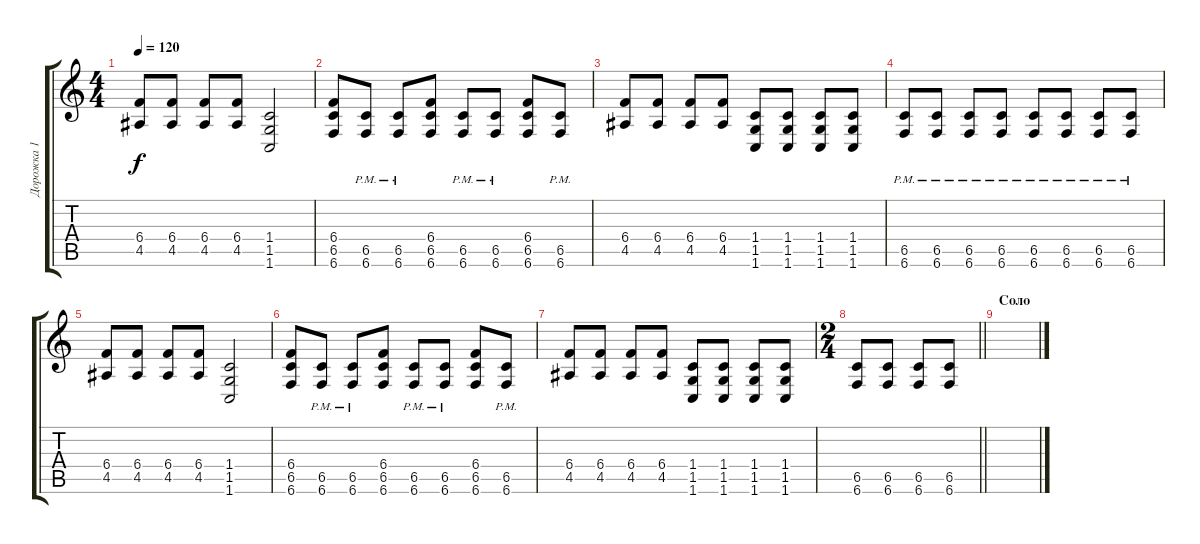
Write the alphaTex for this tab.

\track ("Дорожка 1" "Дорожка 1") {instrument distortionguitar}
\staff {score tabs}
\tuning (Db4 Ab3 E3 B2 Gb2 B1) {hide}
\ts (4 4)
\tempo 120
\clef g2
\ks c
(6.4 4.5).8{dy f} (6.4 4.5).8 (6.4 4.5).8 (6.4 4.5).8 (1.4 1.5 1.6).2 |
(6.4 6.5 6.6).8 (6.5{pm} 6.6{pm}).8 (6.5{pm} 6.6{pm}).8 (6.4 6.5 6.6).8 (6.5{pm} 6.6{pm}).8 (6.5{pm} 6.6{pm}).8 (6.4 6.5 6.6).8 (6.5{pm} 6.6{pm}).8 |
(6.4 4.5).8 (6.4 4.5).8 (6.4 4.5).8 (6.4 4.5).8 (1.4 1.5 1.6).8 (1.4 1.5 1.6).8 (1.4 1.5 1.6).8 (1.4 1.5 1.6).8 |
(6.5{pm} 6.6{pm}).8 (6.5{pm} 6.6{pm}).8 (6.5{pm} 6.6{pm}).8 (6.5{pm} 6.6{pm}).8 (6.5{pm} 6.6{pm}).8 (6.5{pm} 6.6{pm}).8 (6.5{pm} 6.6{pm}).8 (6.5{pm} 6.6{pm}).8 |
(6.4 4.5).8 (6.4 4.5).8 (6.4 4.5).8 (6.4 4.5).8 (1.4 1.5 1.6).2 |
(6.4 6.5 6.6).8 (6.5{pm} 6.6{pm}).8 (6.5{pm} 6.6{pm}).8 (6.4 6.5 6.6).8 (6.5{pm} 6.6{pm}).8 (6.5{pm} 6.6{pm}).8 (6.4 6.5 6.6).8 (6.5{pm} 6.6{pm}).8 |
(6.4 4.5).8 (6.4 4.5).8 (6.4 4.5).8 (6.4 4.5).8 (1.4 1.5 1.6).8 (1.4 1.5 1.6).8 (1.4 1.5 1.6).8 (1.4 1.5 1.6).8 |
\ts (2 4)
\barLineRight lightlight
(6.5 6.6).8 (6.5 6.6).8 (6.5 6.6).8 (6.5 6.6).8 |
\section ("" "Соло")
